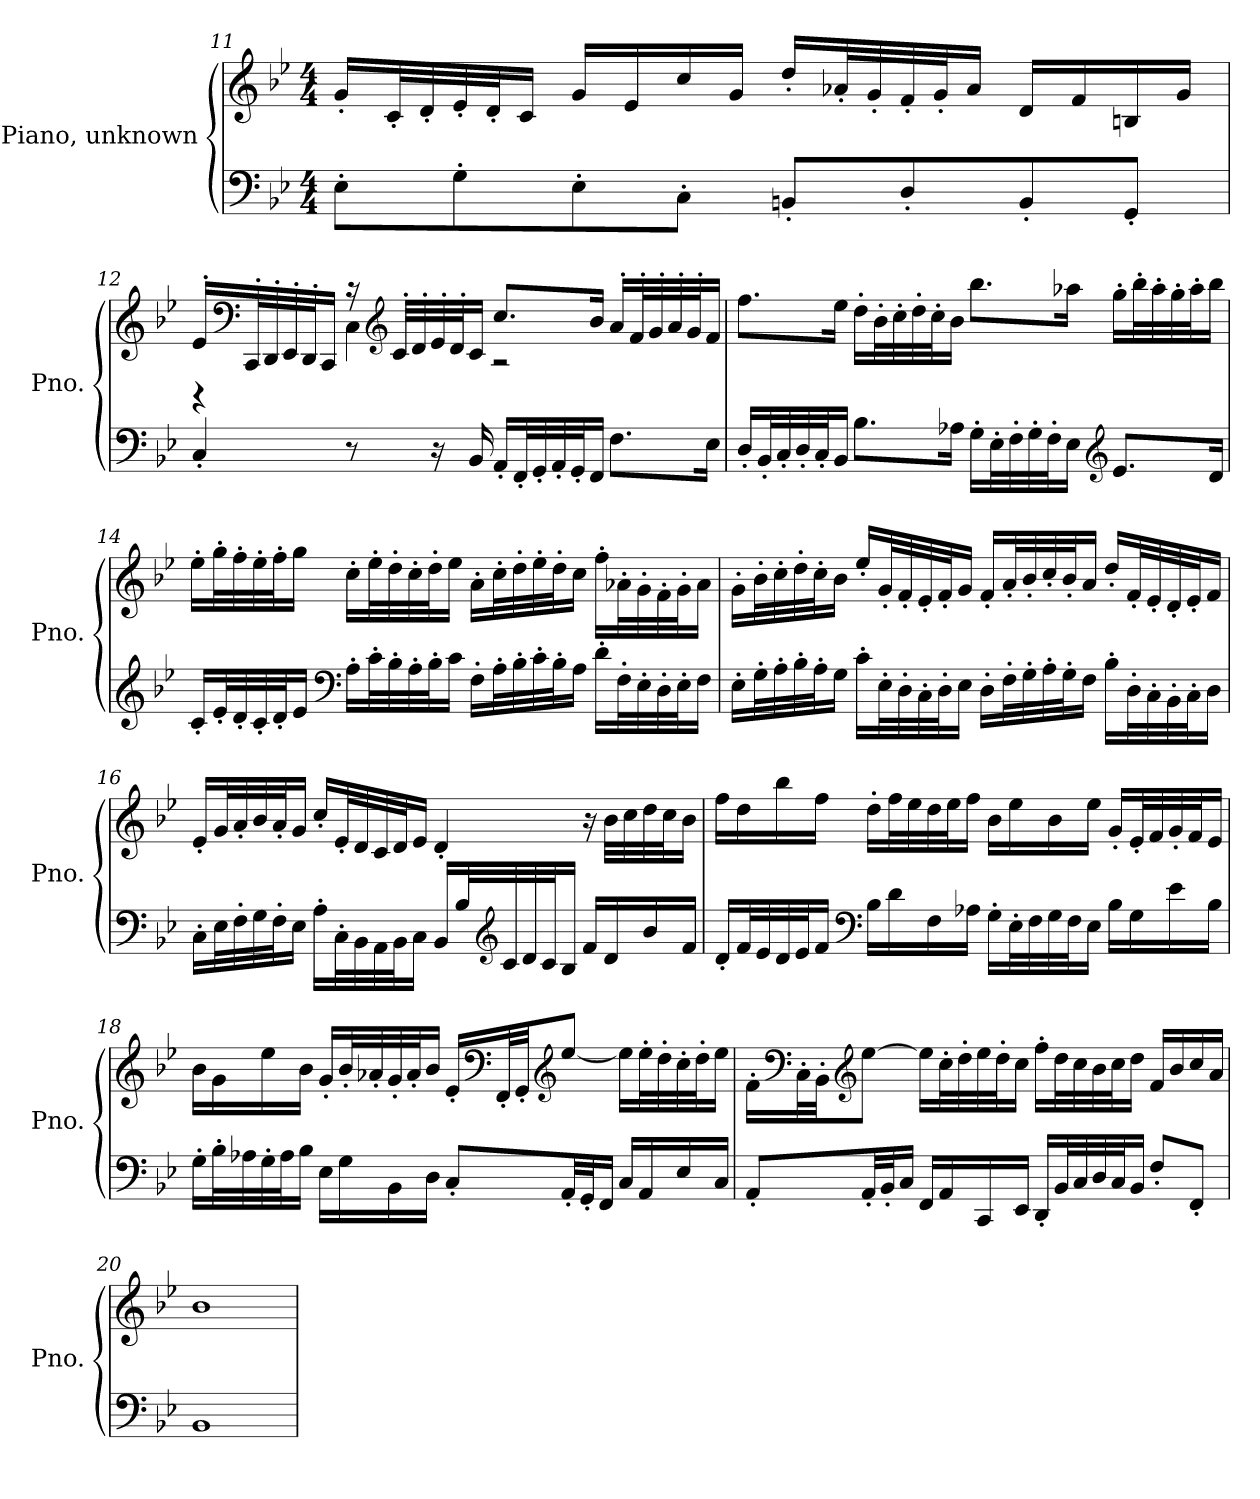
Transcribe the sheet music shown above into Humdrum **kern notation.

**kern	**kern
*part1	*part1
*staff2	*staff1
*I"Piano, unknown	*
*I'Pno.	*
!!LO:LB:g=z
*clefF4	*clefG2
*k[b-e-]	*k[b-e-]
*M4/4	*M4/4
=11	=11
8E-'\L	16g'/LL
.	32c'/L
.	32d'/
8G'\	32e-'/
.	32d'/J
.	16c/JJ
8E-'\	16g/LL
.	16e-/
8C'\J	16cc/
.	16g/JJ
8BBn'/L	16dd'/LL
.	32a-X'/L
.	32g'/
8D'/	32f'/
.	32g'/J
.	16a-/JJ
8BB'/	16d/LL
.	16f/
8GG'/J	16Bn/
.	16g/JJ
!!LO:LB:g=z
=12	=12
*	*^
4C'/	16e-'/LL	4r
*	*clefF4	*
.	32CC'/L	.
.	32DD'/	.
.	32EE-'/	.
.	32DD'/J	.
.	16CC/JJ	.
8r	16r	4C\
*	*clefG2	*
.	32c'/LLL	.
.	32d'/	.
16r	32e-'/	.
.	32d'/J	.
16BB-/	16c/JJ	.
16AA'/LL	8.cc/L	2r
32FF'/L	.	.
32GG'/	.	.
32AA'/	.	.
32GG'/J	.	.
16FF/JJ	16b-/Jk	.
8.F\L	16a'/LL	.
.	32f'/L	.
.	32g'/	.
.	32a'/	.
.	32g'/J	.
16E-\Jk	16f/JJ	.
*	*v	*v
!!LO:LB:g=z
=13	=13
16D'/LL	8.ff\L
32BB-'/L	.
32C'/	.
32D'/	.
32C'/J	.
16BB-/JJ	16ee-\Jk
8.B-\L	16dd'\LL
.	32b-'\L
.	32cc'\
.	32dd'\
.	32cc'\J
16A-X\Jk	16b-\JJ
16G'\LL	8.bb-\L
32E-'\L	.
32F'\	.
32G'\	.
32F'\J	.
16E-\JJ	16aa-X\Jk
*clefG2	*
8.e-/L	16gg'\LL
.	32bb-'\L
.	32aa-'\
.	32gg'\
.	32aa-'\J
16d/Jk	16bb-\JJ
!!LO:PB:g=z
=14	=14
16c'/LL	16ee-'\LL
32e-'/L	32gg'\L
32d'/	32ff'\
32c'/	32ee-'\
32d'/J	32ff'\J
16e-/JJ	16gg\JJ
*clefF4	*
16A'\LL	16cc'\LL
32c'\L	32ee-'\L
32B-'\	32dd'\
32A'\	32cc'\
32B-'\J	32dd'\J
16c\JJ	16ee-\JJ
16F'\LL	16a'\LL
32A'\L	32cc'\L
32B-'\	32dd'\
32c'\	32ee-'\
32B-'\J	32dd'\J
16A\JJ	16cc\JJ
16d'\LL	16ff'\LL
32F'\L	32a-X'\L
32E-'\	32g'\
32D'\	32f'\
32E-'\J	32g'\J
16F\JJ	16a-\JJ
!!LO:LB:g=z
=15	=15
16E-'\LL	16g'\LL
32G'\L	32b-'\L
32A'\	32cc'\
32B-'\	32dd'\
32A'\J	32cc'\J
16G\JJ	16b-\JJ
16c'\LL	16ee-'/LL
32E-'\L	32g'/L
32D'\	32f'/
32C'\	32e-'/
32D'\J	32f'/J
16E-\JJ	16g/JJ
16D'\LL	16f'/LL
32F'\L	32a'/L
32G'\	32b-'/
32A'\	32cc'/
32G'\J	32b-'/J
16F\JJ	16a/JJ
16B-'\LL	16dd'/LL
32D'\L	32f'/L
32C'\	32e-'/
32BB-'\	32d'/
32C'\J	32e-'/J
16D\JJ	16f/JJ
!!LO:LB:g=z
=16	=16
16C'\LL	16e-'/LL
32E-\L	32g/L
32F'\	32a'/
32G\	32b-/
32F'\J	32a'/J
16E-\JJ	16g/JJ
16A'\LL	16cc'/LL
32C'\L	32e-'/L
32BB-\	32d/
32AA\	32c/
32BB-\J	32d/J
16C\JJ	16e-/JJ
16BB-/LL	4d'/
32B-/L	.
*clefG2	*
32c/	.
32d/	.
32c/J	.
16B-/JJ	.
16f/LL	16r
16d/	32b-\LLL
.	32cc\
16b-/	32dd\
.	32cc\J
16f/JJ	16b-\JJ
!!LO:LB:g=z
=17	=17
16d'/LL	16ff\LL
32f/L	16dd\
32e-/	.
32d/	16bb-\
32e-/J	.
16f/JJ	16ff\JJ
*clefF4	*
16B-\LL	16dd'\LL
16d\	32ff\L
.	32ee-\
16F\	32dd\
.	32ee-\J
16A-X\JJ	16ff\JJ
16G'\LL	16b-\LL
32E-'\L	16ee-\
32F\	.
32G\	16b-\
32F\J	.
16E-\JJ	16ee-\JJ
16B-\LL	16g'/LL
16G\	32e-'/L
.	32f/
16e-\	32g'/
.	32f/J
16B-\JJ	16e-/JJ
!!LO:LB:g=z
=18	=18
16G'\LL	16b-\LL
32B-'\L	16g\
32A-X\	.
32G'\	16ee-\
32A-\J	.
16B-\JJ	16b-\JJ
16E-\LL	16g'/LL
16G\	32b-'/L
.	32a-X'/
16BB-\	32g'/
.	32a-'/J
16D\JJ	16b-/JJ
8C'/L	16e-'/LL
*	*clefF4
.	32FF'/L
.	32GG'/JJ
*	*clefG2
32AA'/LL	[8ee-/J
32GG'/J	.
16FF/JJ	.
16C/LL	16ee-\LL]
16AA/	32ee-'\L
.	32dd'\
16E-/	32cc'\
.	32dd'\J
16C/JJ	16ee-\JJ
!!LO:LB:g=z
=19	=19
8AA'/L	16f'\LL
*	*clefF4
.	32C'\L
.	32BB-'\JJ
*	*clefG2
32AA'/LL	[8ee-\J
32BB-'/J	.
16C/JJ	.
16FF/LL	16ee-\LL]
16AA/	32cc'\L
.	32dd'\
16CC/	32ee-\
.	32dd'\J
16EE-/JJ	16cc\JJ
16DD'/LL	16ff'\LL
32BB-/L	32dd\L
32C/	32cc\
32D/	32b-\
32C/J	32cc\J
16BB-/JJ	16dd\JJ
8F'/L	16f/LL
.	16b-/
8FF'/J	16cc/
.	16a/JJ
=20	=20
1BB-	1b-
=	=
*-	*-
